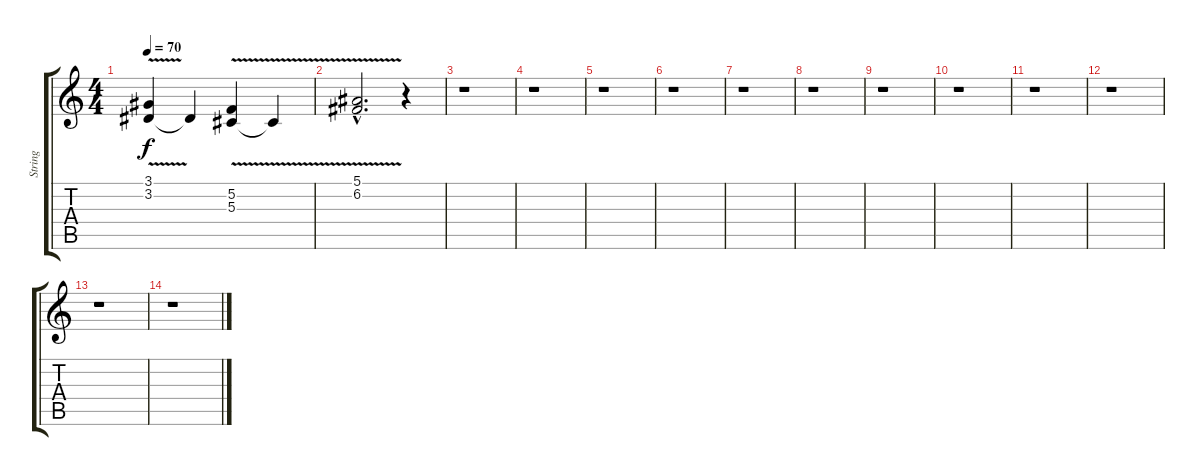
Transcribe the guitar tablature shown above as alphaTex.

\track ("String" "String") {instrument stringensemble1}
\staff {score tabs}
\tuning (F4 C4 Ab3 Eb3 Bb2 F2) {hide}
\ts (4 4)
\tempo 70
\clef g2
\ks c
(3.1{v} 3.2).4{dy f} 3.2{t}.4 (5.2 5.3{v}).4 5.3{t}.4 |
(5.1{v hac} 6.2{hac}).2{d} r.4 |
r.1 |
r.1 |
r.1 |
r.1 |
r.1 |
r.1 |
r.1 |
r.1 |
r.1 |
r.1 |
r.1 |
r.1
